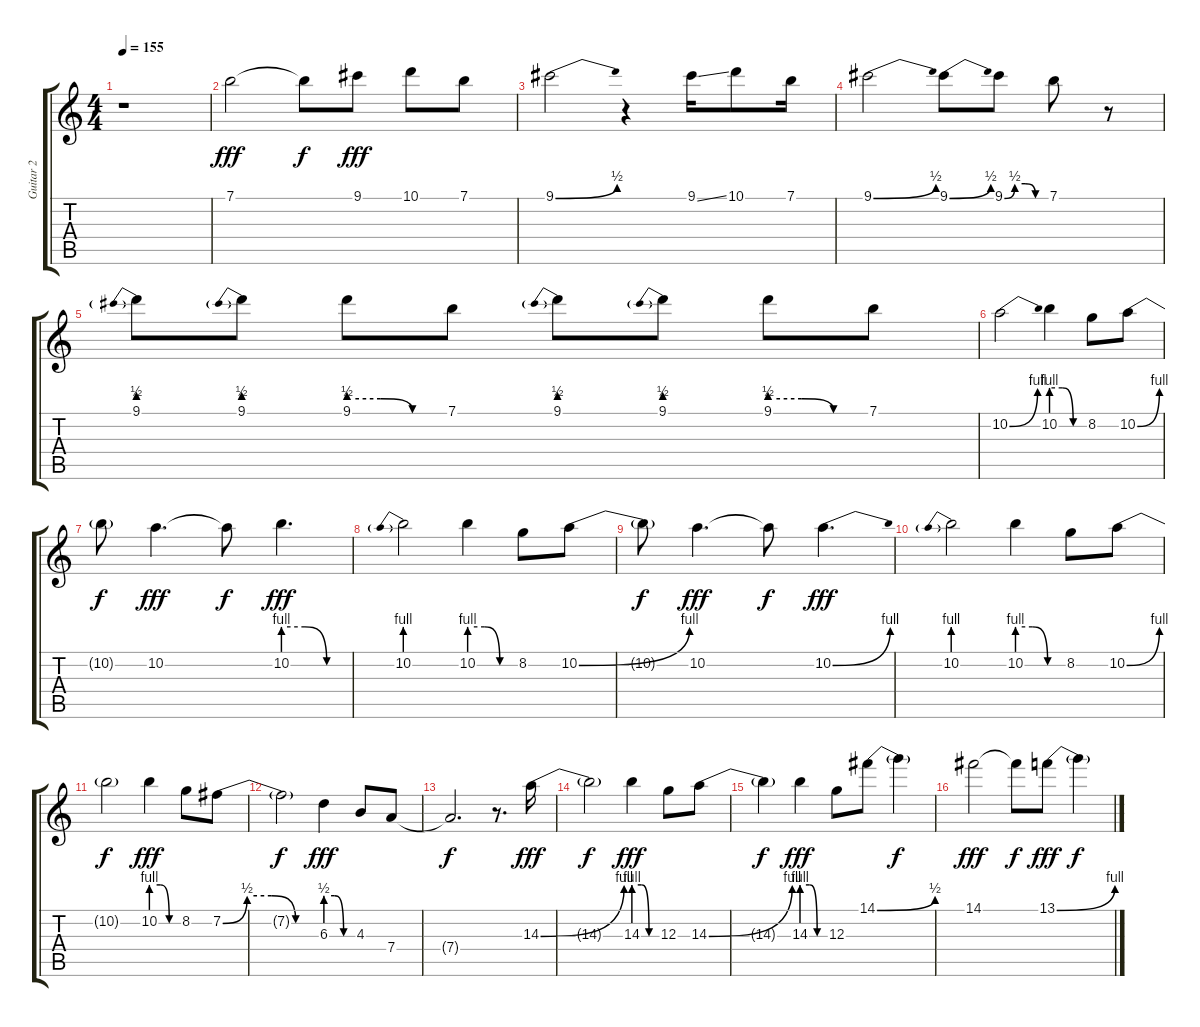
\track ("Guitar 2" "Guitar 2") {instrument distortionguitar}
\staff {score tabs}
\tuning (E4 B3 G3 D3 A2 E2) {hide}
\ts (4 4)
\tempo 155
\clef g2
\ks c
r.1{dy fff} |
7.1.2 7.1{t}.8{dy f} 9.1.8{dy fff} 10.1.8 7.1.8 |
9.1{be (bend 0 0 60 2)}.2 r.4 9.1{ss}.16 10.1.8 7.1.16 |
9.1{be (bend 0 0 60 2)}.2 9.1{be (bend 0 0 60 2)}.8 9.1{be (custom 0 0 15 2 30 2 45 0 60 0)}.8 7.1.8 r.8 |
9.1{be (prebend 0 2 60 2)}.8 9.1{be (prebend 0 2 60 2)}.8 9.1{be (custom 0 2 20 2 40 0 60 0)}.8 7.1.8 9.1{be (prebend 0 2 60 2)}.8 9.1{be (prebend 0 2 60 2)}.8 9.1{be (custom 0 2 20 2 40 0 60 0)}.8 7.1.8 |
10.2{be (bend 0 0 60 4)}.2 10.2{be (custom 0 4 20 4 40 0 60 0)}.4 8.2.8 10.2{be (bend 0 0 60 4)}.8 |
10.2{t}.8{dy f} 10.2.4{d dy fff} 10.2{t}.8{dy f} 10.2{be (custom 0 4 20 4 40 0 60 0)}.4{d dy fff} |
10.2{be (prebend 0 4 60 4)}.2 10.2{be (custom 0 4 20 4 40 0 60 0)}.4 8.2.8 10.2{be (bend 0 0 60 4)}.8 |
10.2{t}.8{dy f} 10.2.4{d dy fff} 10.2{t}.8{dy f} 10.2{be (bend 0 0 60 4)}.4{d dy fff} |
10.2{be (prebend 0 4 60 4)}.2 10.2{be (custom 0 4 20 4 40 0 60 0)}.4 8.2.8 10.2{be (bend 0 0 60 4)}.8 |
10.2{t}.2{dy f} 10.2{be (custom 0 4 20 4 40 0 60 0)}.4{dy fff} 8.2.8 7.2{be (custom 0 0 15 2 30 2 45 0 60 0)}.8 |
7.2{t}.2{dy f} 6.3{be (custom 0 2 20 2 40 0 60 0)}.4{dy fff} 4.3.8 7.4.8 |
7.4{t}.2{d dy f} r.8{d} 14.3{be (bend 0 0 60 4)}.16{dy fff} |
14.3{t}.2{dy f} 14.3{be (custom 0 4 20 4 40 0 60 0)}.4{dy fff} 12.3.8 14.3{be (bend 0 0 60 4)}.8 |
14.3{t}.4{dy f} 14.3{be (custom 0 4 20 4 40 0 60 0)}.4{dy fff} 12.3.8 14.1{be (bend 0 0 60 2)}.8 14.1{t}.4{dy f} |
14.1.2{dy fff} 14.1{t}.8{dy f} 13.1{be (bend 0 0 60 4)}.8{dy fff} 13.1{t}.4{dy f}
